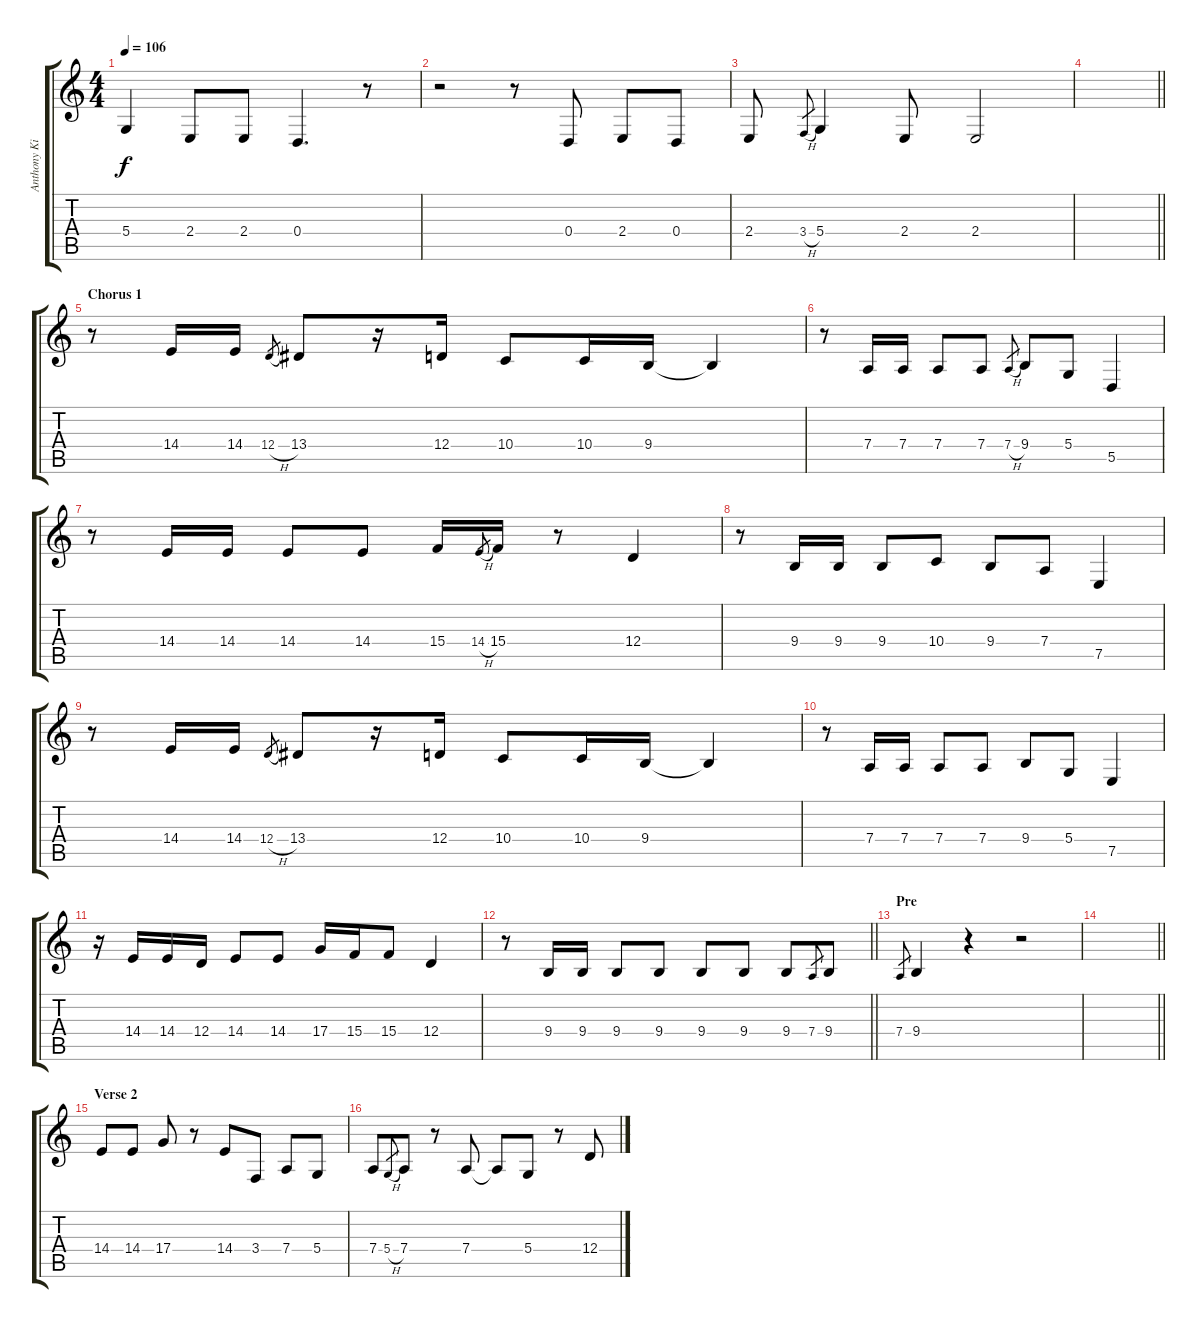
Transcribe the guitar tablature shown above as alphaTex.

\track ("Anthony Kiedis [Vocals]" "Anthony Ki") {instrument altosax}
\staff {score tabs}
\tuning (E4 B3 G3 D3 A2 E2) {hide}
\ts (4 4)
\tempo 106
\clef g2
\ks c
5.4.4{dy f} 2.4.8 2.4.8 0.4.4{d} r.8 |
r.2 r.8 0.4.8 2.4.8 0.4.8 |
2.4.8 3.4{h}.8{gr} 5.4.4 2.4.8 2.4.2 |
\barLineRight lightlight
|
\section ("" "Chorus 1")
r.8 14.4.16 14.4.16 12.4{h}.8{gr} 13.4.8 r.16 12.4.16 10.4.8 10.4.16 9.4.16 9.4{t}.4 |
r.8 7.4.16 7.4.16 7.4.8 7.4.8 7.4{h}.8{gr} 9.4.8 5.4.8 5.5.4 |
r.8 14.4.16 14.4.16 14.4.8 14.4.8 15.4.16 14.4{h}.8{gr} 15.4.16 r.8 12.4.4 |
r.8 9.4.16 9.4.16 9.4.8 10.4.8 9.4.8 7.4.8 7.5.4 |
r.8 14.4.16 14.4.16 12.4{h}.8{gr} 13.4.8 r.16 12.4.16 10.4.8 10.4.16 9.4.16 9.4{t}.4 |
r.8 7.4.16 7.4.16 7.4.8 7.4.8 9.4.8 5.4.8 7.5.4 |
r.16 14.4.16 14.4.16 12.4.16 14.4.8 14.4.8 17.4.16 15.4.16 15.4.8 12.4.4 |
\barLineRight lightlight
r.8 9.4.16 9.4.16 9.4.8 9.4.8 9.4.8 9.4.8 9.4.8 7.4.8{gr} 9.4.8 |
\section ("" "Pre")
7.4.8{gr} 9.4.4 r.4 r.2 |
\barLineRight lightlight
|
\section ("" "Verse 2")
14.4.8 14.4.8 17.4.8 r.8 14.4.8 3.4.8 7.4.8 5.4.8 |
7.4.8 5.4{h}.8{gr} 7.4.8 r.8 7.4.8 7.4{t}.8 5.4.8 r.8 12.4.8
